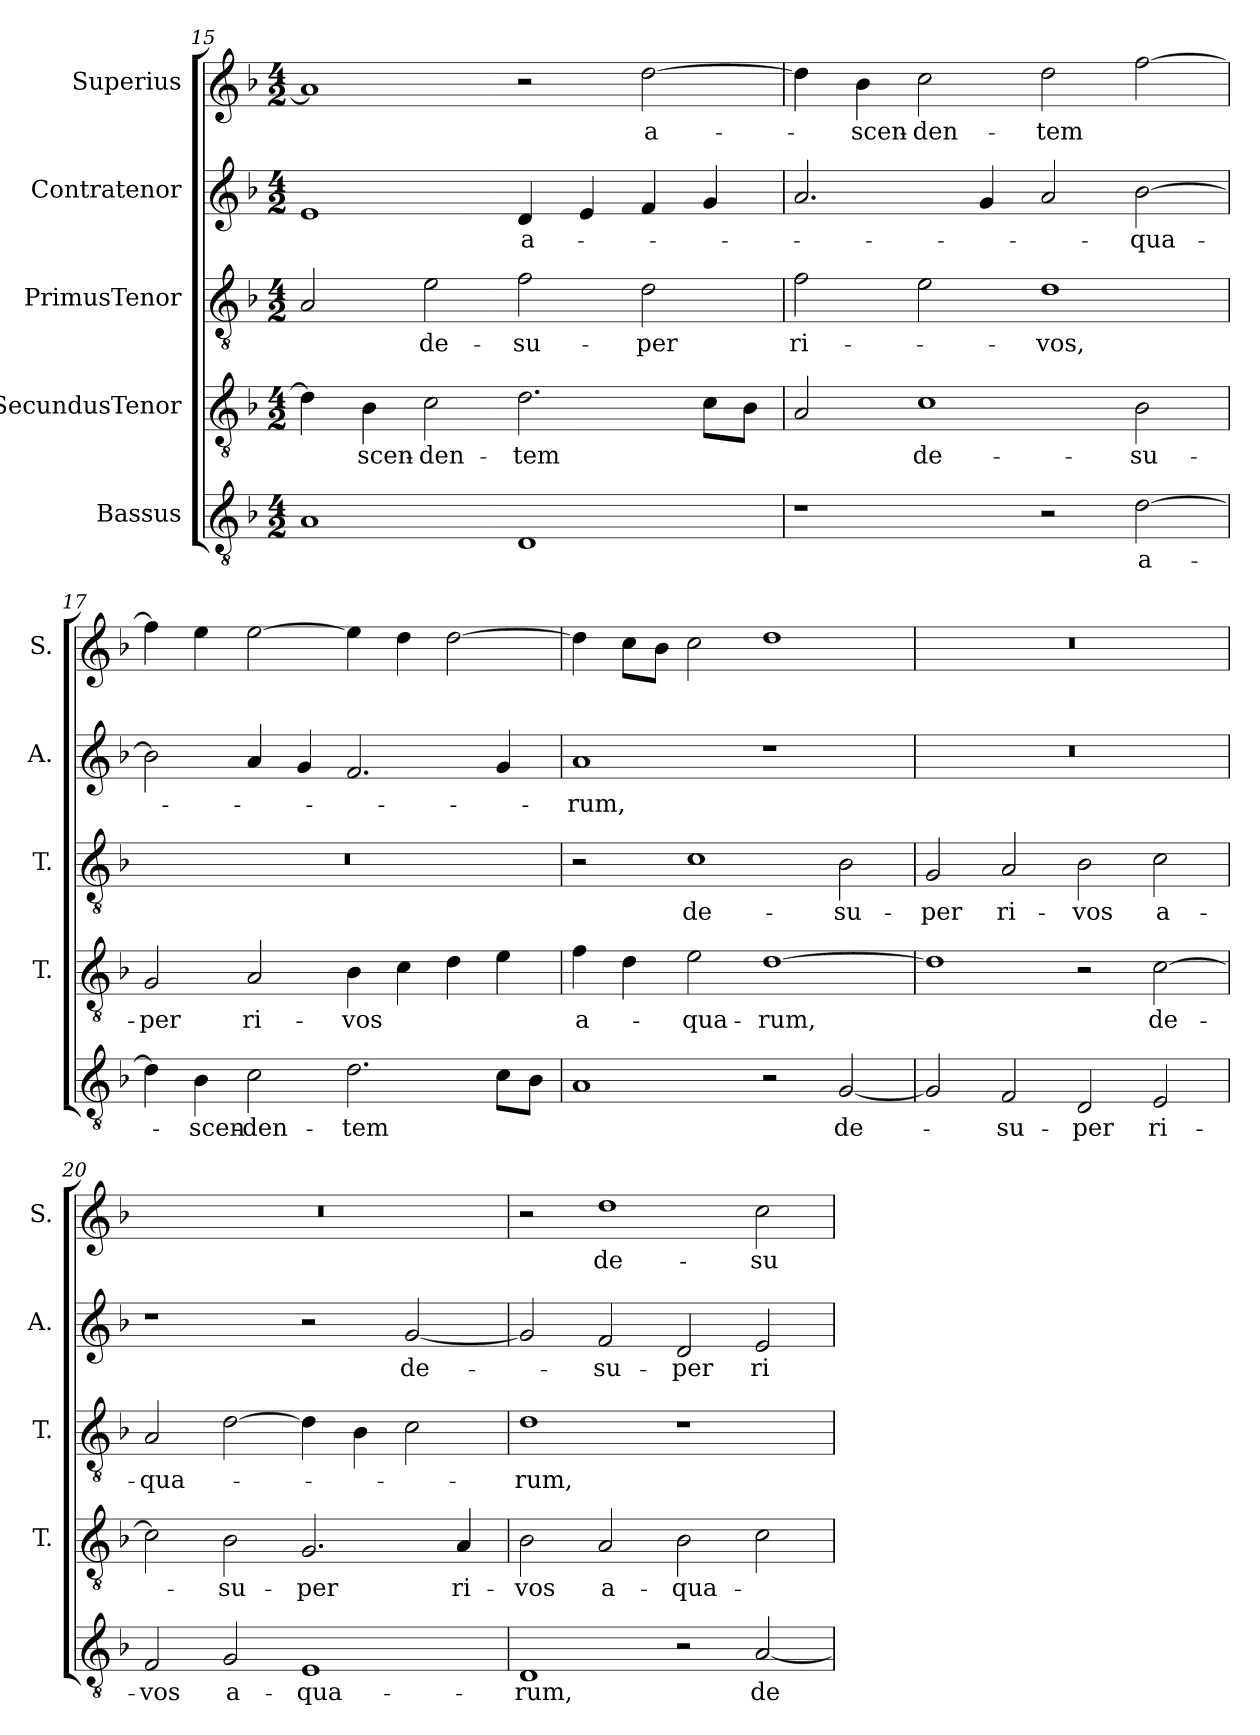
**kern	**text	**kern	**text	**kern	**text	**kern	**text	**kern	**text
*part5	*part5	*part4	*part4	*part3	*part3	*part2	*part2	*part1	*part1
*staff5	*staff5	*staff4	*staff4	*staff3	*staff3	*staff2	*staff2	*staff1	*staff1
*I"Bassus	*	*I"SecundusTenor	*	*I"PrimusTenor	*	*I"Contratenor	*	*I"Superius	*
*	*	*I'T.	*	*I'T.	*	*I'A.	*	*I'S.	*
*clefGv2	*	*clefGv2	*	*clefGv2	*	*clefG2	*	*clefG2	*
*ITrd7c12	*	*ITrd7c12	*	*ITrd7c12	*	*	*	*	*
*k[b-]	*	*k[b-]	*	*k[b-]	*	*k[b-]	*	*k[b-]	*
*F:	*	*F:	*	*F:	*	*F:	*	*F:	*
*M4/2	*	*M4/2	*	*M4/2	*	*M4/2	*	*M4/2	*
=15	=15	=15	=15	=15	=15	=15	=15	=15	=15
1AA/	.	4D\]	.	2AA/	.	1e/	.	1a/]	.
.	.	4BB-\	-scen-	.	.	.	.	.	.
.	.	2C\	-den-	2E\	de-	.	.	.	.
1DD/	.	2.D\	-tem	2F\	-su-	4d/	a-	2r	.
.	.	.	.	.	.	4e/	.	.	.
.	.	.	.	2D\	-per	4f/	.	[2dd\	a-
.	.	8C\L	.	.	.	4g/	.	.	.
.	.	8BB-\J	.	.	.	.	.	.	.
=16	=16	=16	=16	=16	=16	=16	=16	=16	=16
1r	.	2AA/	.	2F\	ri-	2.a/	.	4dd\]	.
.	.	.	.	.	.	.	.	4b-\	-scen-
.	.	1C\	de-	2E\	.	.	.	2cc\	-den-
.	.	.	.	.	.	4g/	.	.	.
2r	.	.	.	1D\	-vos,	2a/	.	2dd\	-tem
[2D\	a-	2BB-\	-su-	.	.	[2b-\	-qua-	[2ff\	.
=17	=17	=17	=17	=17	=17	=17	=17	=17	=17
4D\]	.	2GG/	-per	0r	.	2b-\]	.	4ff\]	.
4BB-\	-scen-	.	.	.	.	.	.	4ee\	.
2C\	-den-	2AA/	ri-	.	.	4a/	.	[2ee\	.
.	.	.	.	.	.	4g/	.	.	.
2.D\	-tem	4BB-\	-vos	.	.	2.f/	.	4ee\]	.
.	.	4C\	.	.	.	.	.	4dd\	.
.	.	4D\	.	.	.	.	.	[2dd\	.
8C\L	.	4E\	.	.	.	4g/	.	.	.
8BB-\J	.	.	.	.	.	.	.	.	.
=18	=18	=18	=18	=18	=18	=18	=18	=18	=18
1AA/	.	4F\	a-	2r	.	1a/	-rum,	4dd\]	.
.	.	4D\	.	.	.	.	.	8cc\L	.
.	.	.	.	.	.	.	.	8b-\J	.
.	.	2E\	-qua-	1C\	de-	.	.	2cc\	.
2r	.	[1D\	-rum,	.	.	1r	.	1dd\	.
[2GG/	de-	.	.	2BB-\	-su-	.	.	.	.
=19	=19	=19	=19	=19	=19	=19	=19	=19	=19
2GG/]	.	1D\]	.	2GG/	-per	0r	.	0r	.
2FF/	-su-	.	.	2AA/	ri-	.	.	.	.
2DD/	-per	2r	.	2BB-\	-vos	.	.	.	.
2EE/	ri-	[2C\	de-	2C\	a-	.	.	.	.
=20	=20	=20	=20	=20	=20	=20	=20	=20	=20
2FF/	-vos	2C\]	.	2AA/	-qua-	1r	.	0r	.
2GG/	a-	2BB-\	-su-	[2D\	.	.	.	.	.
1EE/	-qua-	2.GG/	-per	4D\]	.	2r	.	.	.
.	.	.	.	4BB-\	.	.	.	.	.
.	.	.	.	2C\	.	[2g/	de-	.	.
.	.	4AA/	ri-	.	.	.	.	.	.
=21	=21	=21	=21	=21	=21	=21	=21	=21	=21
1DD/	-rum,	2BB-\	-vos	1D\	-rum,	2g/]	.	2r	.
.	.	2AA/	a-	.	.	2f/	-su-	1dd\	de-
2r	.	2BB-\	-qua-	1r	.	2d/	-per	.	.
[2AA/	de-	2C\	.	.	.	2e/	ri-	2cc\	-su-
=	=	=	=	=	=	=	=	=	=
*-	*-	*-	*-	*-	*-	*-	*-	*-	*-
